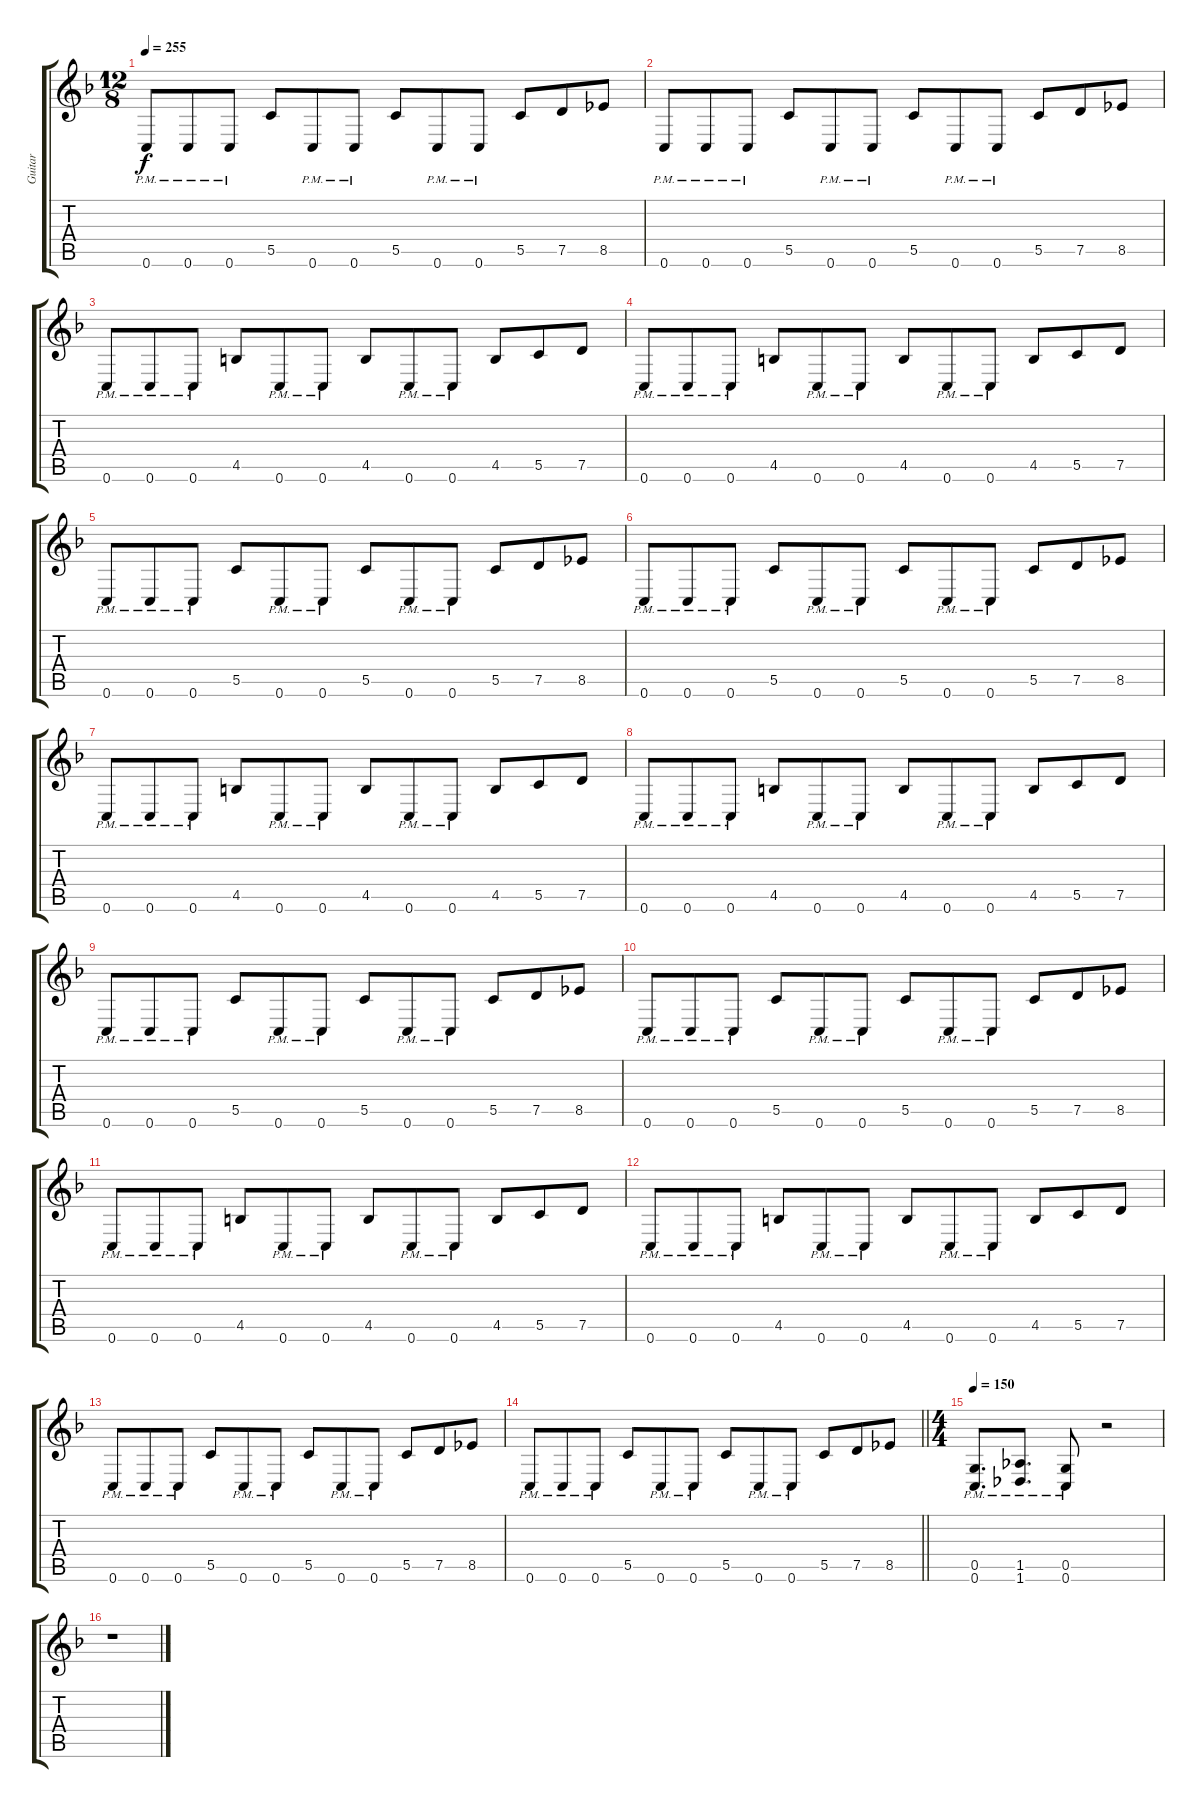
\track ("Guitar" "Guitar") {instrument distortionguitar}
\staff {score tabs}
\tuning (D4 A3 F3 C3 G2 C2) {hide}
\ts (12 8)
\tempo 255
\clef g2
\ks dminor
0.6{pm}.8{dy f} 0.6{pm}.8 0.6{pm}.8 5.5.8 0.6{pm}.8 0.6{pm}.8 5.5.8 0.6{pm}.8 0.6{pm}.8 5.5.8 7.5.8 8.5.8 |
0.6{pm}.8 0.6{pm}.8 0.6{pm}.8 5.5.8 0.6{pm}.8 0.6{pm}.8 5.5.8 0.6{pm}.8 0.6{pm}.8 5.5.8 7.5.8 8.5.8 |
0.6{pm}.8 0.6{pm}.8 0.6{pm}.8 4.5.8 0.6{pm}.8 0.6{pm}.8 4.5.8 0.6{pm}.8 0.6{pm}.8 4.5.8 5.5.8 7.5.8 |
0.6{pm}.8 0.6{pm}.8 0.6{pm}.8 4.5.8 0.6{pm}.8 0.6{pm}.8 4.5.8 0.6{pm}.8 0.6{pm}.8 4.5.8 5.5.8 7.5.8 |
0.6{pm}.8 0.6{pm}.8 0.6{pm}.8 5.5.8 0.6{pm}.8 0.6{pm}.8 5.5.8 0.6{pm}.8 0.6{pm}.8 5.5.8 7.5.8 8.5.8 |
0.6{pm}.8 0.6{pm}.8 0.6{pm}.8 5.5.8 0.6{pm}.8 0.6{pm}.8 5.5.8 0.6{pm}.8 0.6{pm}.8 5.5.8 7.5.8 8.5.8 |
0.6{pm}.8 0.6{pm}.8 0.6{pm}.8 4.5.8 0.6{pm}.8 0.6{pm}.8 4.5.8 0.6{pm}.8 0.6{pm}.8 4.5.8 5.5.8 7.5.8 |
0.6{pm}.8 0.6{pm}.8 0.6{pm}.8 4.5.8 0.6{pm}.8 0.6{pm}.8 4.5.8 0.6{pm}.8 0.6{pm}.8 4.5.8 5.5.8 7.5.8 |
0.6{pm}.8 0.6{pm}.8 0.6{pm}.8 5.5.8 0.6{pm}.8 0.6{pm}.8 5.5.8 0.6{pm}.8 0.6{pm}.8 5.5.8 7.5.8 8.5.8 |
0.6{pm}.8 0.6{pm}.8 0.6{pm}.8 5.5.8 0.6{pm}.8 0.6{pm}.8 5.5.8 0.6{pm}.8 0.6{pm}.8 5.5.8 7.5.8 8.5.8 |
0.6{pm}.8 0.6{pm}.8 0.6{pm}.8 4.5.8 0.6{pm}.8 0.6{pm}.8 4.5.8 0.6{pm}.8 0.6{pm}.8 4.5.8 5.5.8 7.5.8 |
0.6{pm}.8 0.6{pm}.8 0.6{pm}.8 4.5.8 0.6{pm}.8 0.6{pm}.8 4.5.8 0.6{pm}.8 0.6{pm}.8 4.5.8 5.5.8 7.5.8 |
0.6{pm}.8 0.6{pm}.8 0.6{pm}.8 5.5.8 0.6{pm}.8 0.6{pm}.8 5.5.8 0.6{pm}.8 0.6{pm}.8 5.5.8 7.5.8 8.5.8 |
\barLineRight lightlight
0.6{pm}.8 0.6{pm}.8 0.6{pm}.8 5.5.8 0.6{pm}.8 0.6{pm}.8 5.5.8 0.6{pm}.8 0.6{pm}.8 5.5.8 7.5.8 8.5.8 |
\ts (4 4)
\section ("" "")
\tempo 150
(0.5{pm} 0.6{pm}).8{d} (1.5{pm} 1.6{pm}).8{d} (0.5{pm} 0.6{pm}).8 r.2 |
r.1
